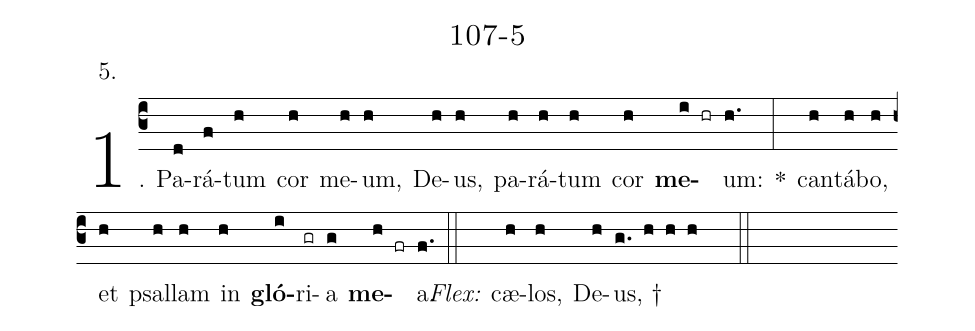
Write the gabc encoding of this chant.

name: 107-5;
annotation: 5.;
%%
(c3)1. Pa(d)rá(f)tum(h) cor(h) me(h)um,(h) De(h)us,(h) pa(h)rá(h)tum(h) cor(h) <b>me</b>(i hr)um:(h.) *(:) can(h)tá(h)bo,(h) et(h) psal(h)lam(h) in(h) <b>gló</b>(i)ri(gr)a(g) <b>me</b>(h fr)a.(f.) (::)
<i>Flex:</i>()  cæ(h)los,(h) De(h)us, †(g. h h h  ::)
